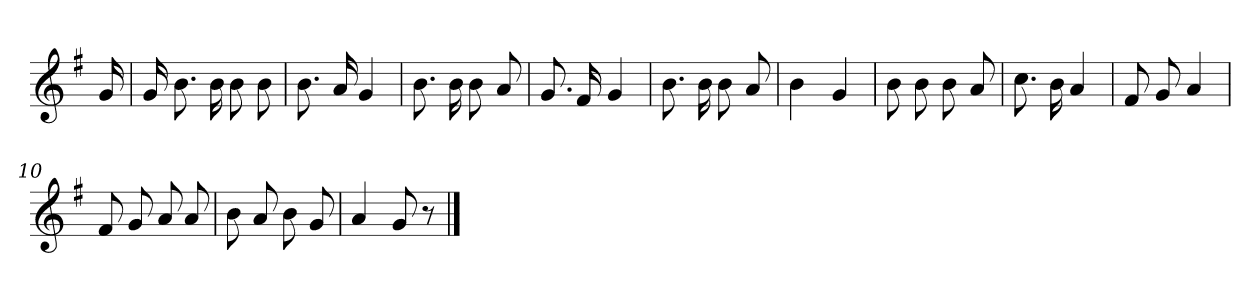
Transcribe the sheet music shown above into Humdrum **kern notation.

**kern
*part1
*staff1
*clefG2
*k[f#]
*G:
=
16g
=1
16g
8.b
16b
8b
8b
=2
8.b
16a
4g
=3
8.b
16b
8b
8a
=4
8.g
16f#
4g
=5
8.b
16b
8b
8a
=6
4b
4g
=7
8b
8b
8b
8a
=8
8.cc
16b
4a
=9
8f#
8g
4a
=10
8f#
8g
8a
8a
=11
8b
8a
8b
8g
=12
4a
8g
8r
==
*-
